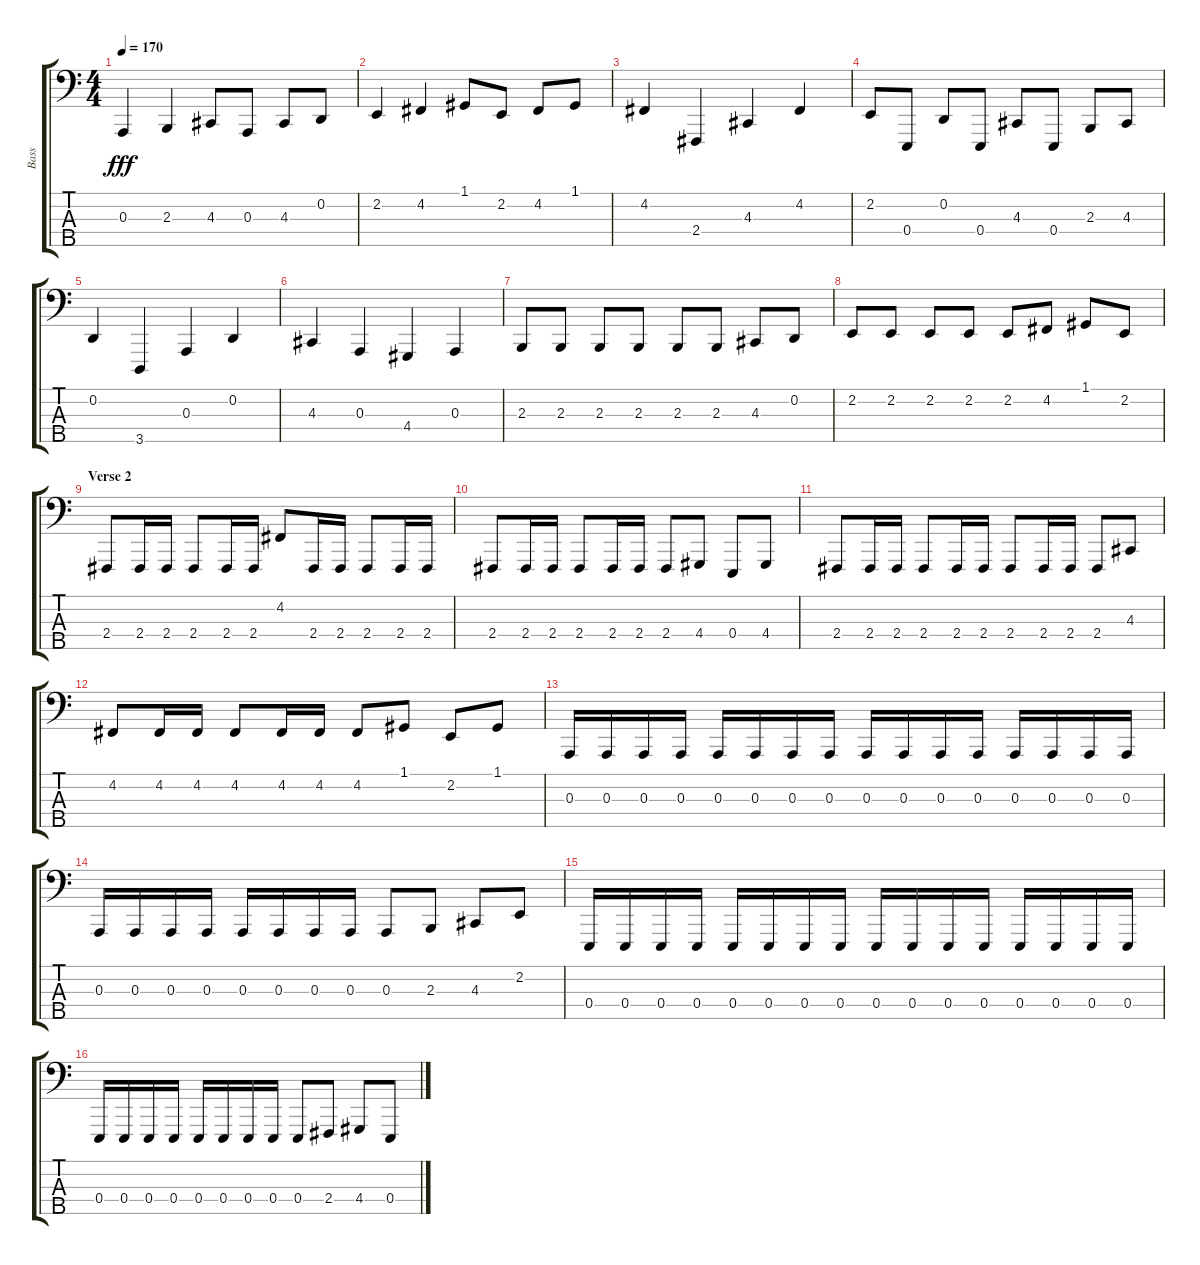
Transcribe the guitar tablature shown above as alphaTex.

\track ("Bass" "Bass") {instrument clavinet}
\staff {score tabs}
\tuning (G2 D2 A1 E1 B0) {hide}
\ts (4 4)
\tempo 170
\clef f4
\ks c
0.3.4{dy fff} 2.3.4 4.3.8 0.3.8 4.3.8 0.2.8 |
2.2.4 4.2.4 1.1.8 2.2.8 4.2.8 1.1.8 |
4.2.4 2.4.4 4.3.4 4.2.4 |
2.2.8 0.4.8 0.2.8 0.4.8 4.3.8 0.4.8 2.3.8 4.3.8 |
0.2.4 3.5.4 0.3.4 0.2.4 |
4.3.4 0.3.4 4.4.4 0.3.4 |
2.3.8 2.3.8 2.3.8 2.3.8 2.3.8 2.3.8 4.3.8 0.2.8 |
2.2.8 2.2.8 2.2.8 2.2.8 2.2.8 4.2.8 1.1.8 2.2.8 |
\section ("" "Verse 2")
2.4.8 2.4.16 2.4.16 2.4.8 2.4.16 2.4.16 4.2.8 2.4.16 2.4.16 2.4.8 2.4.16 2.4.16 |
2.4.8 2.4.16 2.4.16 2.4.8 2.4.16 2.4.16 2.4.8 4.4.8 0.4.8 4.4.8 |
2.4.8 2.4.16 2.4.16 2.4.8 2.4.16 2.4.16 2.4.8 2.4.16 2.4.16 2.4.8 4.3.8 |
4.2.8 4.2.16 4.2.16 4.2.8 4.2.16 4.2.16 4.2.8 1.1.8 2.2.8 1.1.8 |
0.3.16 0.3.16 0.3.16 0.3.16 0.3.16 0.3.16 0.3.16 0.3.16 0.3.16 0.3.16 0.3.16 0.3.16 0.3.16 0.3.16 0.3.16 0.3.16 |
0.3.16 0.3.16 0.3.16 0.3.16 0.3.16 0.3.16 0.3.16 0.3.16 0.3.8 2.3.8 4.3.8 2.2.8 |
0.4.16 0.4.16 0.4.16 0.4.16 0.4.16 0.4.16 0.4.16 0.4.16 0.4.16 0.4.16 0.4.16 0.4.16 0.4.16 0.4.16 0.4.16 0.4.16 |
0.4.16 0.4.16 0.4.16 0.4.16 0.4.16 0.4.16 0.4.16 0.4.16 0.4.8 2.4.8 4.4.8 0.4.8
